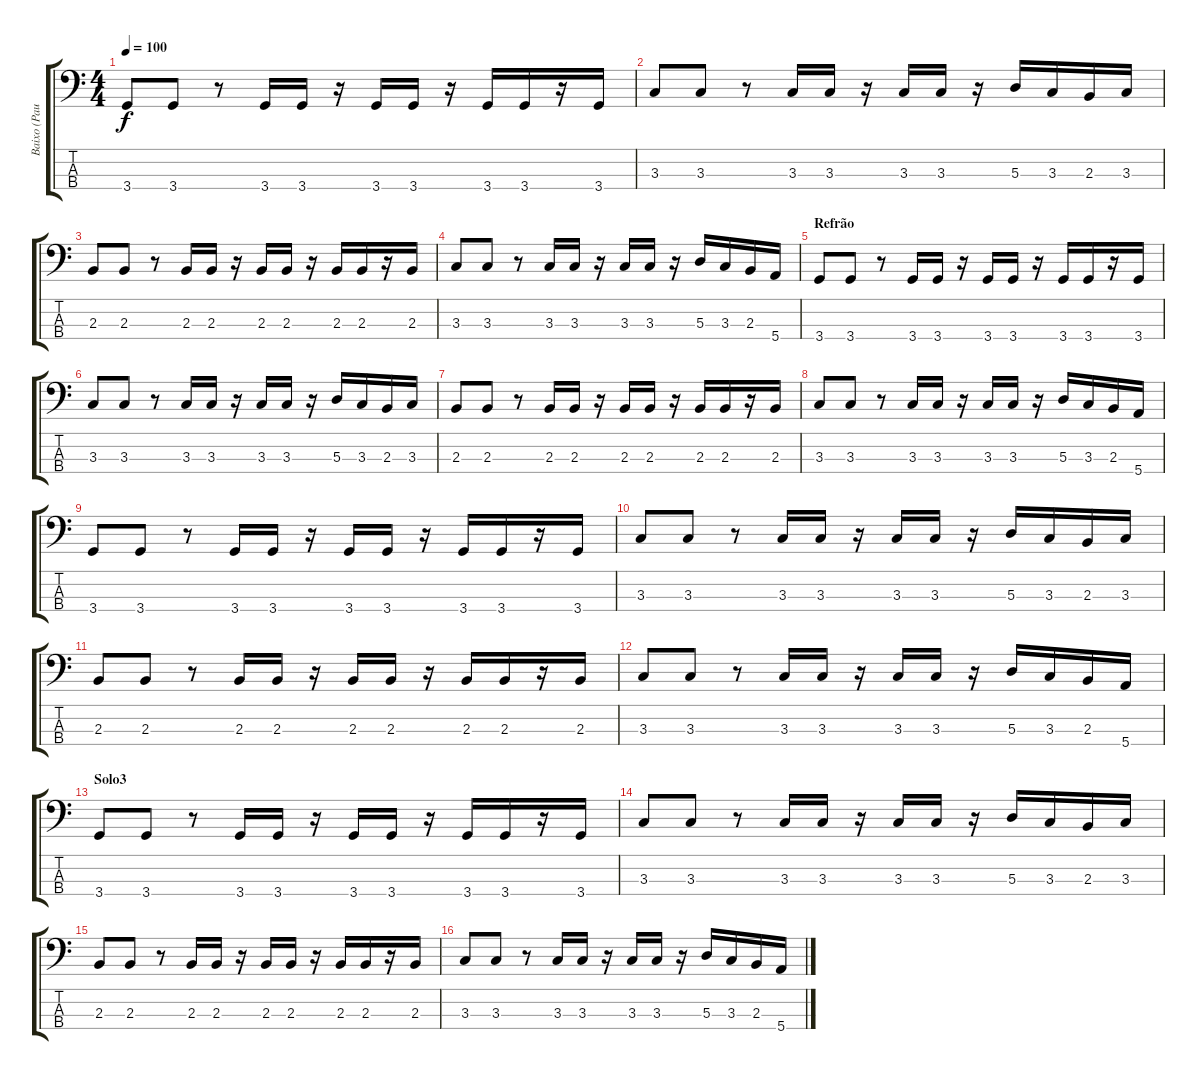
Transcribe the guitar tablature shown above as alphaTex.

\track ("Baixo (Paulo)" "Baixo (Pau") {instrument electricbassfinger}
\staff {score tabs}
\tuning (G2 D2 A1 E1) {hide}
\ts (4 4)
\tempo 100
\clef f4
\ks c
3.4.8{dy f} 3.4.8 r.8 3.4.16 3.4.16 r.16 3.4.16 3.4.16 r.16 3.4.16 3.4.16 r.16 3.4.16 |
3.3.8 3.3.8 r.8 3.3.16 3.3.16 r.16 3.3.16 3.3.16 r.16 5.3.16 3.3.16 2.3.16 3.3.16 |
2.3.8 2.3.8 r.8 2.3.16 2.3.16 r.16 2.3.16 2.3.16 r.16 2.3.16 2.3.16 r.16 2.3.16 |
3.3.8 3.3.8 r.8 3.3.16 3.3.16 r.16 3.3.16 3.3.16 r.16 5.3.16 3.3.16 2.3.16 5.4.16 |
\section ("" "Refrão")
3.4.8 3.4.8 r.8 3.4.16 3.4.16 r.16 3.4.16 3.4.16 r.16 3.4.16 3.4.16 r.16 3.4.16 |
3.3.8 3.3.8 r.8 3.3.16 3.3.16 r.16 3.3.16 3.3.16 r.16 5.3.16 3.3.16 2.3.16 3.3.16 |
2.3.8 2.3.8 r.8 2.3.16 2.3.16 r.16 2.3.16 2.3.16 r.16 2.3.16 2.3.16 r.16 2.3.16 |
3.3.8 3.3.8 r.8 3.3.16 3.3.16 r.16 3.3.16 3.3.16 r.16 5.3.16 3.3.16 2.3.16 5.4.16 |
3.4.8 3.4.8 r.8 3.4.16 3.4.16 r.16 3.4.16 3.4.16 r.16 3.4.16 3.4.16 r.16 3.4.16 |
3.3.8 3.3.8 r.8 3.3.16 3.3.16 r.16 3.3.16 3.3.16 r.16 5.3.16 3.3.16 2.3.16 3.3.16 |
2.3.8 2.3.8 r.8 2.3.16 2.3.16 r.16 2.3.16 2.3.16 r.16 2.3.16 2.3.16 r.16 2.3.16 |
3.3.8 3.3.8 r.8 3.3.16 3.3.16 r.16 3.3.16 3.3.16 r.16 5.3.16 3.3.16 2.3.16 5.4.16 |
\section ("" "Solo3")
3.4.8 3.4.8 r.8 3.4.16 3.4.16 r.16 3.4.16 3.4.16 r.16 3.4.16 3.4.16 r.16 3.4.16 |
3.3.8 3.3.8 r.8 3.3.16 3.3.16 r.16 3.3.16 3.3.16 r.16 5.3.16 3.3.16 2.3.16 3.3.16 |
2.3.8 2.3.8 r.8 2.3.16 2.3.16 r.16 2.3.16 2.3.16 r.16 2.3.16 2.3.16 r.16 2.3.16 |
3.3.8 3.3.8 r.8 3.3.16 3.3.16 r.16 3.3.16 3.3.16 r.16 5.3.16 3.3.16 2.3.16 5.4.16
